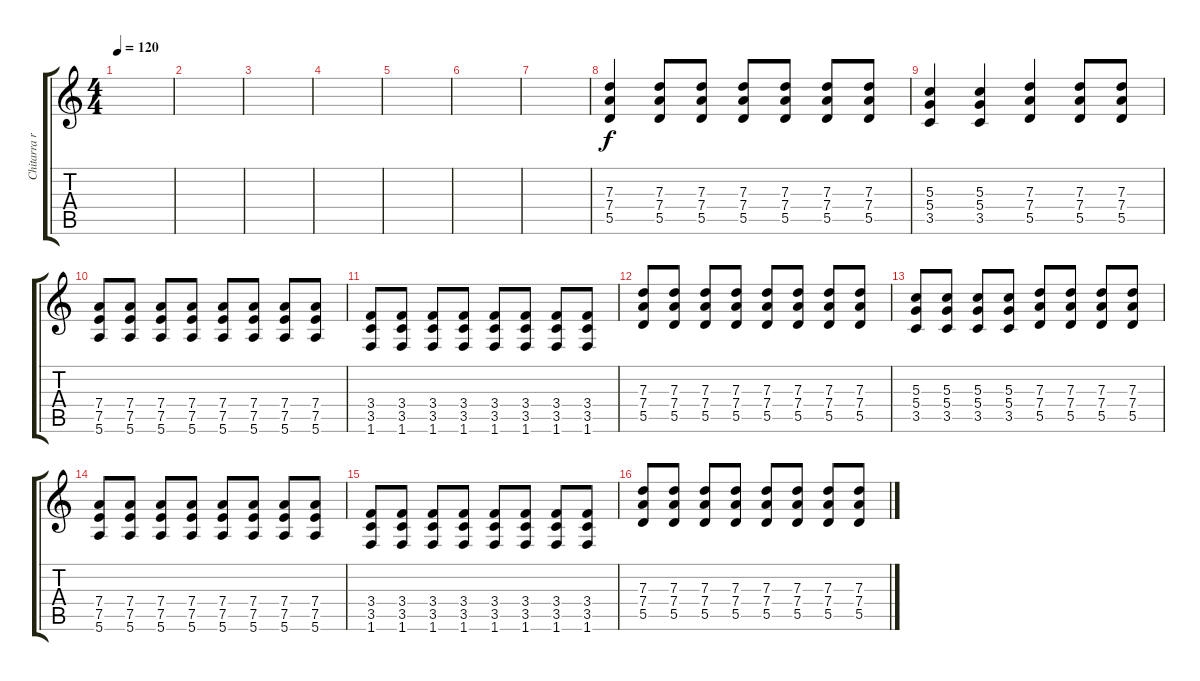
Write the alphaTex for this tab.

\track ("Chitarra ritmica" "Chitarra r") {instrument electricguitarclean}
\staff {score tabs}
\tuning (E4 B3 G3 D3 A2 E2) {hide}
\ts (4 4)
\tempo 120
\clef g2
\ks c
|
|
|
|
|
|
|
(7.3 7.4 5.5).4 (7.3 7.4 5.5).8 (7.3 7.4 5.5).8 (7.3 7.4 5.5).8 (7.3 7.4 5.5).8 (7.3 7.4 5.5).8 (7.3 7.4 5.5).8 |
(5.3 5.4 3.5).4 (5.3 5.4 3.5).4 (7.3 7.4 5.5).4 (7.3 7.4 5.5).8 (7.3 7.4 5.5).8 |
(7.4 7.5 5.6).8 (7.4 7.5 5.6).8 (7.4 7.5 5.6).8 (7.4 7.5 5.6).8 (7.4 7.5 5.6).8 (7.4 7.5 5.6).8 (7.4 7.5 5.6).8 (7.4 7.5 5.6).8 |
(3.4 3.5 1.6).8 (3.4 3.5 1.6).8 (3.4 3.5 1.6).8 (3.4 3.5 1.6).8 (3.4 3.5 1.6).8 (3.4 3.5 1.6).8 (3.4 3.5 1.6).8 (3.4 3.5 1.6).8 |
(7.3 7.4 5.5).8 (7.3 7.4 5.5).8 (7.3 7.4 5.5).8 (7.3 7.4 5.5).8 (7.3 7.4 5.5).8 (7.3 7.4 5.5).8 (7.3 7.4 5.5).8 (7.3 7.4 5.5).8 |
(5.3 5.4 3.5).8 (5.3 5.4 3.5).8 (5.3 5.4 3.5).8 (5.3 5.4 3.5).8 (7.3 7.4 5.5).8 (7.3 7.4 5.5).8 (7.3 7.4 5.5).8 (7.3 7.4 5.5).8 |
(7.4 7.5 5.6).8 (7.4 7.5 5.6).8 (7.4 7.5 5.6).8 (7.4 7.5 5.6).8 (7.4 7.5 5.6).8 (7.4 7.5 5.6).8 (7.4 7.5 5.6).8 (7.4 7.5 5.6).8 |
(3.4 3.5 1.6).8 (3.4 3.5 1.6).8 (3.4 3.5 1.6).8 (3.4 3.5 1.6).8 (3.4 3.5 1.6).8 (3.4 3.5 1.6).8 (3.4 3.5 1.6).8 (3.4 3.5 1.6).8 |
(7.3 7.4 5.5).8 (7.3 7.4 5.5).8 (7.3 7.4 5.5).8 (7.3 7.4 5.5).8 (7.3 7.4 5.5).8 (7.3 7.4 5.5).8 (7.3 7.4 5.5).8 (7.3 7.4 5.5).8
